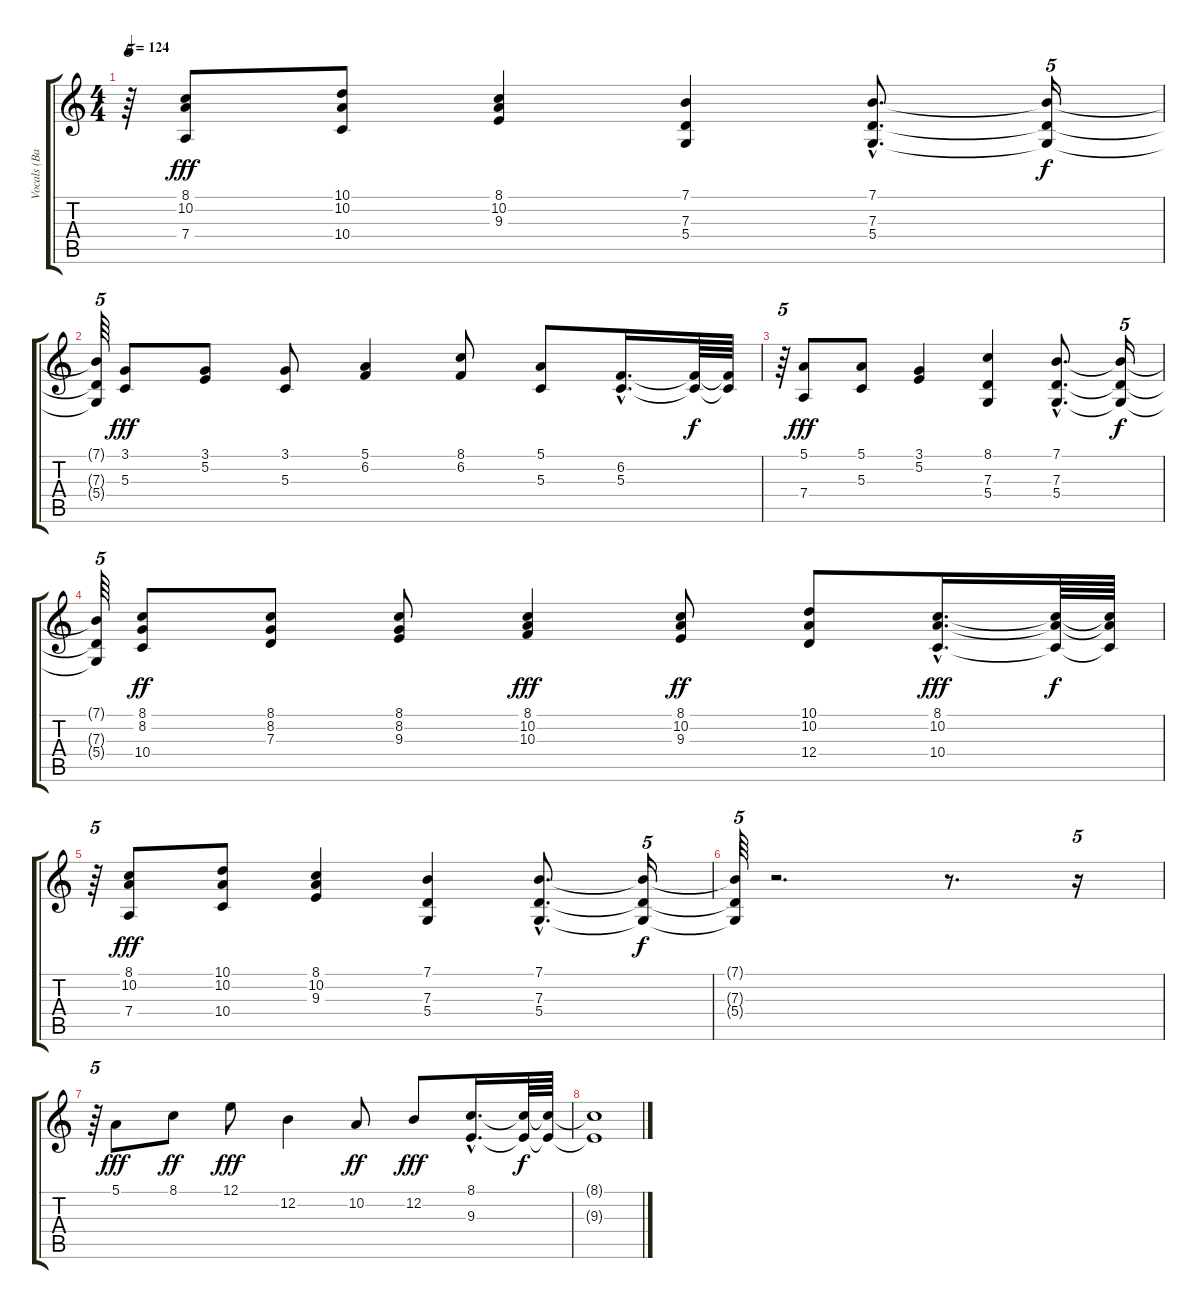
\track ("Vocals (Backing)" "Vocals (Ba") {instrument voiceoohs}
\staff {score tabs}
\tuning (E4 B3 G3 D3 A2 E2) {hide}
\ts (4 4)
\tempo 124
\clef g2
\ks c
r.64{tu (5 4) dy f} (8.1 10.2 7.4).8{dy fff} (10.1 10.2 10.4).8 (8.1 10.2 9.3).4 (7.1 7.3 5.4).4 (7.1{hac} 7.3{hac} 5.4{hac}).8{d} (7.1{t} 7.3{t} 5.4{t}).16{tu (5 4) dy f} |
(7.1{t} 7.3{t} 5.4{t}).64{tu (5 4)} (3.1 5.3).8{dy fff} (3.1 5.2).8 (3.1 5.3).8 (5.1 6.2).4 (8.1 6.2).8 (5.1 5.3).8 (6.2{hac} 5.3{hac}).16{d} (6.2{t} 5.3{t}).64{dy f} (6.2{t} 5.3{t}).64 |
r.64{tu (5 4)} (5.1 7.4).8{dy fff} (5.1 5.3).8 (3.1 5.2).4 (8.1 7.3 5.4).4 (7.1{hac} 7.3{hac} 5.4{hac}).8{d} (7.1{t} 7.3{t} 5.4{t}).16{tu (5 4) dy f} |
(7.1{t} 7.3{t} 5.4{t}).64{tu (5 4)} (8.1 8.2 10.4).8{dy ff} (8.1 8.2 7.3).8 (8.1 8.2 9.3).8 (8.1 10.2 10.3).4{dy fff} (8.1 10.2 9.3).8{dy ff} (10.1 10.2 12.4).8 (8.1{hac} 10.2{hac} 10.4{hac}).16{d dy fff} (8.1{t} 10.2{t} 10.4{t}).64{dy f} (8.1{t} 10.2{t} 10.4{t}).64 |
r.64{tu (5 4)} (8.1 10.2 7.4).8{dy fff} (10.1 10.2 10.4).8 (8.1 10.2 9.3).4 (7.1 7.3 5.4).4 (7.1{hac} 7.3{hac} 5.4{hac}).8{d} (7.1{t} 7.3{t} 5.4{t}).16{tu (5 4) dy f} |
(7.1{t} 7.3{t} 5.4{t}).64{tu (5 4)} r.2{d} r.8{d} r.16{tu (5 4)} |
r.64{tu (5 4)} 5.1.8{dy fff} 8.1.8{dy ff} 12.1.8{dy fff} 12.2.4 10.2.8{dy ff} 12.2.8{dy fff} (8.1{hac} 9.3{hac}).16{d} (8.1{t} 9.3{t}).64{dy f} (8.1{t} 9.3{t}).64 |
(8.1{t} 9.3{t}).1
